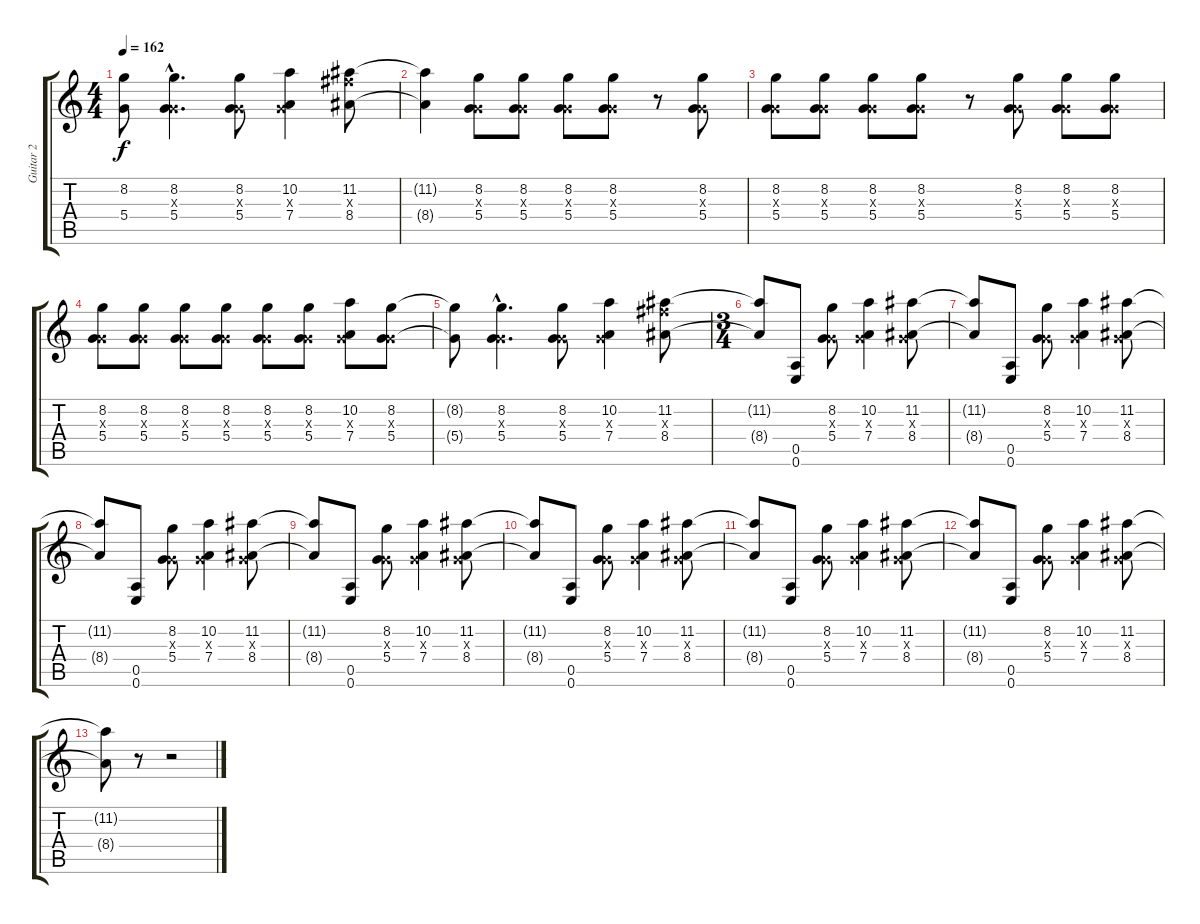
\track ("Guitar 2" "Guitar 2") {instrument distortionguitar}
\staff {score tabs}
\tuning (E4 B3 G3 D3 A2 E2) {hide}
\ts (4 4)
\tempo 162
\clef g2
\ks c
(8.2{t} 5.4{t}).8{dy f} (8.2{hac} 0.3{hac x} 5.4{hac}).4{d} (8.2 0.3{x} 5.4).8 (10.2 0.3{x} 7.4).4 (11.2 11.3{x} 8.4).8 |
(11.2{t} 8.4{t}).4 (8.2 0.3{x} 5.4).8 (8.2 0.3{x} 5.4).8 (8.2 0.3{x} 5.4).8 (8.2 0.3{x} 5.4).8 r.8 (8.2 0.3{x} 5.4).8 |
(8.2 0.3{x} 5.4).8 (8.2 0.3{x} 5.4).8 (8.2 0.3{x} 5.4).8 (8.2 0.3{x} 5.4).8 r.8 (8.2 0.3{x} 5.4).8 (8.2 0.3{x} 5.4).8 (8.2 0.3{x} 5.4).8 |
(8.2 0.3{x} 5.4).8 (8.2 0.3{x} 5.4).8 (8.2 0.3{x} 5.4).8 (8.2 0.3{x} 5.4).8 (8.2 0.3{x} 5.4).8 (8.2 0.3{x} 5.4).8 (10.2 0.3{x} 7.4).8 (8.2 0.3{x} 5.4).8 |
(8.2{t} 5.4{t}).8 (8.2{hac} 0.3{hac x} 5.4{hac}).4{d} (8.2 0.3{x} 5.4).8 (10.2 0.3{x} 7.4).4 (11.2 11.3{x} 8.4).8 |
\ts (3 4)
(11.2{t} 8.4{t}).8 (0.5 0.6).8 (8.2 0.3{x} 5.4).8 (10.2 0.3{x} 7.4).4 (11.2 0.3{x} 8.4).8 |
(11.2{t} 8.4{t}).8 (0.5 0.6).8 (8.2 0.3{x} 5.4).8 (10.2 0.3{x} 7.4).4 (11.2 0.3{x} 8.4).8 |
(11.2{t} 8.4{t}).8 (0.5 0.6).8 (8.2 0.3{x} 5.4).8 (10.2 0.3{x} 7.4).4 (11.2 0.3{x} 8.4).8 |
(11.2{t} 8.4{t}).8 (0.5 0.6).8 (8.2 0.3{x} 5.4).8 (10.2 0.3{x} 7.4).4 (11.2 0.3{x} 8.4).8 |
(11.2{t} 8.4{t}).8 (0.5 0.6).8 (8.2 0.3{x} 5.4).8 (10.2 0.3{x} 7.4).4 (11.2 0.3{x} 8.4).8 |
(11.2{t} 8.4{t}).8 (0.5 0.6).8 (8.2 0.3{x} 5.4).8 (10.2 0.3{x} 7.4).4 (11.2 0.3{x} 8.4).8 |
(11.2{t} 8.4{t}).8 (0.5 0.6).8 (8.2 0.3{x} 5.4).8 (10.2 0.3{x} 7.4).4 (11.2 0.3{x} 8.4).8 |
(11.2{t} 8.4{t}).8 r.8 r.2
